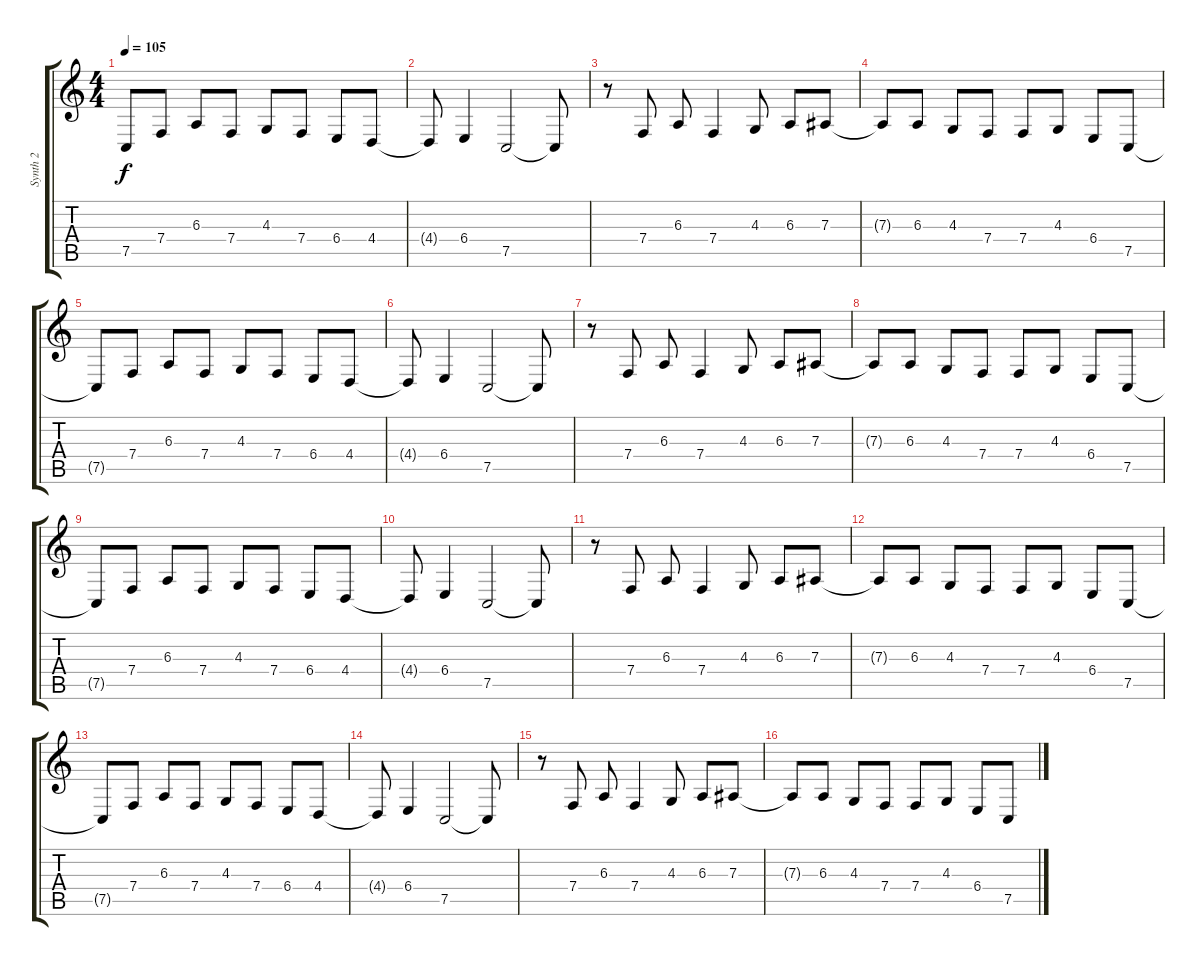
\track ("Synth 2" "Synth 2") {instrument lead2sawtooth}
\staff {score tabs}
\tuning (C4 G3 Eb3 Bb2 F2 C2) {hide}
\ts (4 4)
\tempo 105
\clef g2
\ks c
7.5{t}.8{dy f} 7.4.8 6.3.8 7.4.8 4.3.8 7.4.8 6.4.8 4.4.8 |
4.4{t}.8 6.4.4 7.5.2 7.5{t}.8 |
r.8 7.4.8 6.3.8 7.4.4 4.3.8 6.3.8 7.3.8 |
7.3{t}.8 6.3.8 4.3.8 7.4.8 7.4.8 4.3.8 6.4.8 7.5.8 |
7.5{t}.8 7.4.8 6.3.8 7.4.8 4.3.8 7.4.8 6.4.8 4.4.8 |
4.4{t}.8 6.4.4 7.5.2 7.5{t}.8 |
r.8 7.4.8 6.3.8 7.4.4 4.3.8 6.3.8 7.3.8 |
7.3{t}.8 6.3.8 4.3.8 7.4.8 7.4.8 4.3.8 6.4.8 7.5.8 |
7.5{t}.8 7.4.8 6.3.8 7.4.8 4.3.8 7.4.8 6.4.8 4.4.8 |
4.4{t}.8 6.4.4 7.5.2 7.5{t}.8 |
r.8 7.4.8 6.3.8 7.4.4 4.3.8 6.3.8 7.3.8 |
7.3{t}.8 6.3.8 4.3.8 7.4.8 7.4.8 4.3.8 6.4.8 7.5.8 |
7.5{t}.8 7.4.8 6.3.8 7.4.8 4.3.8 7.4.8 6.4.8 4.4.8 |
4.4{t}.8 6.4.4 7.5.2 7.5{t}.8 |
r.8 7.4.8 6.3.8 7.4.4 4.3.8 6.3.8 7.3.8 |
7.3{t}.8 6.3.8 4.3.8 7.4.8 7.4.8 4.3.8 6.4.8 7.5.8
